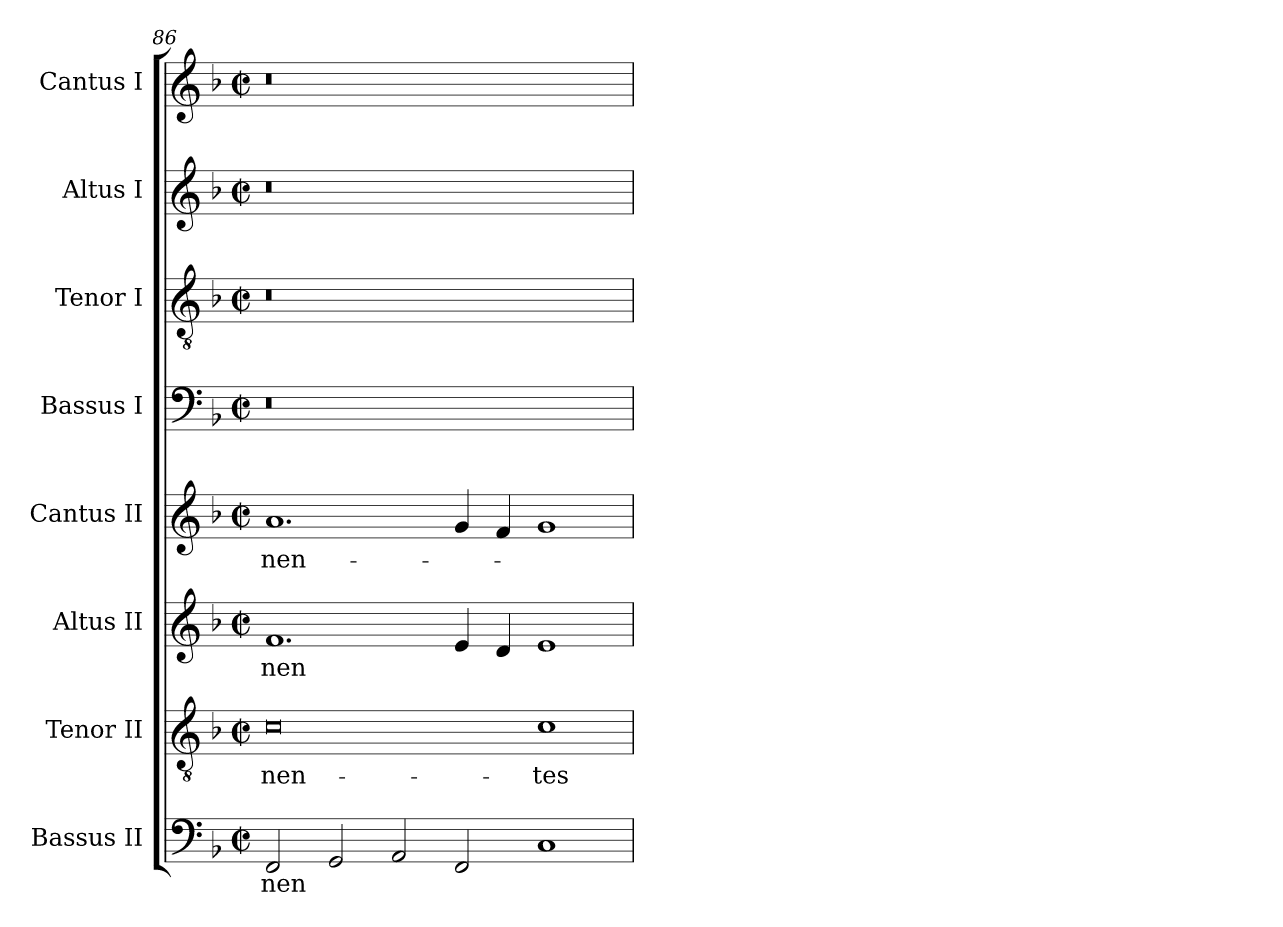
**kern	**text	**kern	**text	**kern	**text	**kern	**text	**kern	**kern	**kern	**kern
*part8	*part8	*part7	*part7	*part6	*part6	*part5	*part5	*part4	*part3	*part2	*part1
*staff8	*staff8	*staff7	*staff7	*staff6	*staff6	*staff5	*staff5	*staff4	*staff3	*staff2	*staff1
*I"Bassus II	*	*I"Tenor II	*	*I"Altus II	*	*I"Cantus II	*	*I"Bassus I	*I"Tenor I	*I"Altus I	*I"Cantus I
*clefF4	*	*clefGv2	*	*clefG2	*	*clefG2	*	*clefF4	*clefGv2	*clefG2	*clefG2
*k[b-]	*	*k[b-]	*	*k[b-]	*	*k[b-]	*	*k[b-]	*k[b-]	*k[b-]	*k[b-]
*F:	*	*F:	*	*F:	*	*F:	*	*F:	*F:	*F:	*F:
*M2/2	*	*M2/2	*	*M2/2	*	*M2/2	*	*M2/2	*M2/2	*M2/2	*M2/2
*met(c|)	*	*met(c|)	*	*met(c|)	*	*met(c|)	*	*met(c|)	*met(c|)	*met(c|)	*met(c|)
=86	=86	=86	=86	=86	=86	=86	=86	=86	=86	=86	=86
!	!LO:LY:b	!	!LO:LY:b:cj	!	!LO:LY:b	!	!LO:LY:b	!	!	!	!
2FF/	nen	0c	-nen-	1.f	nen	1.a	-nen-	0.r	0.r	0.r	0.r
2GG/	.	.	.	.	.	.	.	.	.	.	.
2AA/	.	.	.	.	.	.	.	.	.	.	.
2FF/	.	.	.	4e/	.	4g/	.	.	.	.	.
.	.	.	.	4d/	.	4f/	.	.	.	.	.
!	!	!	!LO:LY:b:cj	!	!	!	!	!	!	!	!
1C	.	1c	-tes	1e	.	1g	.	.	.	.	.
=	=	=	=	=	=	=	=	=	=	=	=
*-	*-	*-	*-	*-	*-	*-	*-	*-	*-	*-	*-
